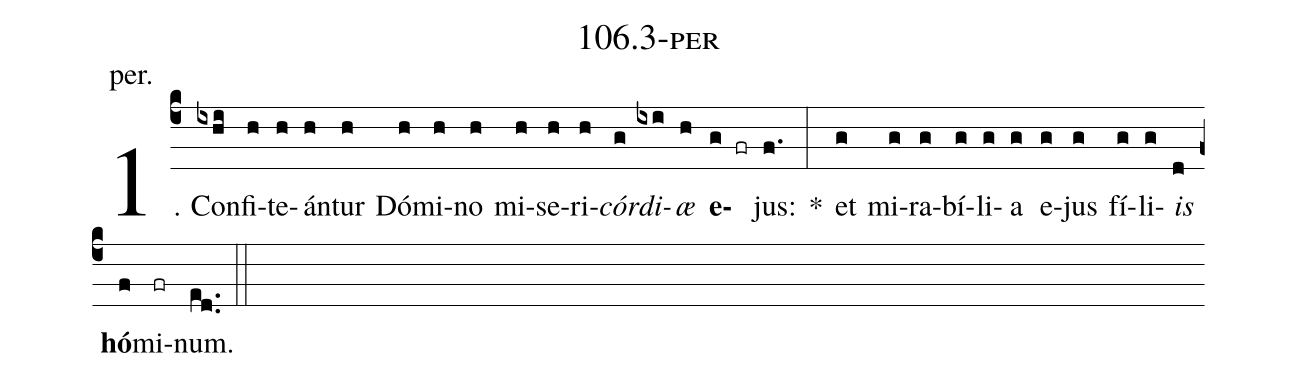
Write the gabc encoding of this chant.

name: 106.3-per;
annotation: per.;
%%
(c4)1. Con(ixhi)fi(h)te(h)án(h)tur(h) Dó(h)mi(h)no(h) mi(h)se(h)ri(h)<i>cór</i>(g)<i>di</i>(ixi)<i>æ</i>(h) <b>e</b>(g fr)jus:(f.) *(:) et(g) mi(g)ra(g)bí(g)li(g)a(g) e(g)jus(g) fí(g)li(g)<i>is</i>(d) <b>hó</b>(f)mi(fr)num.(ed..) (::)
